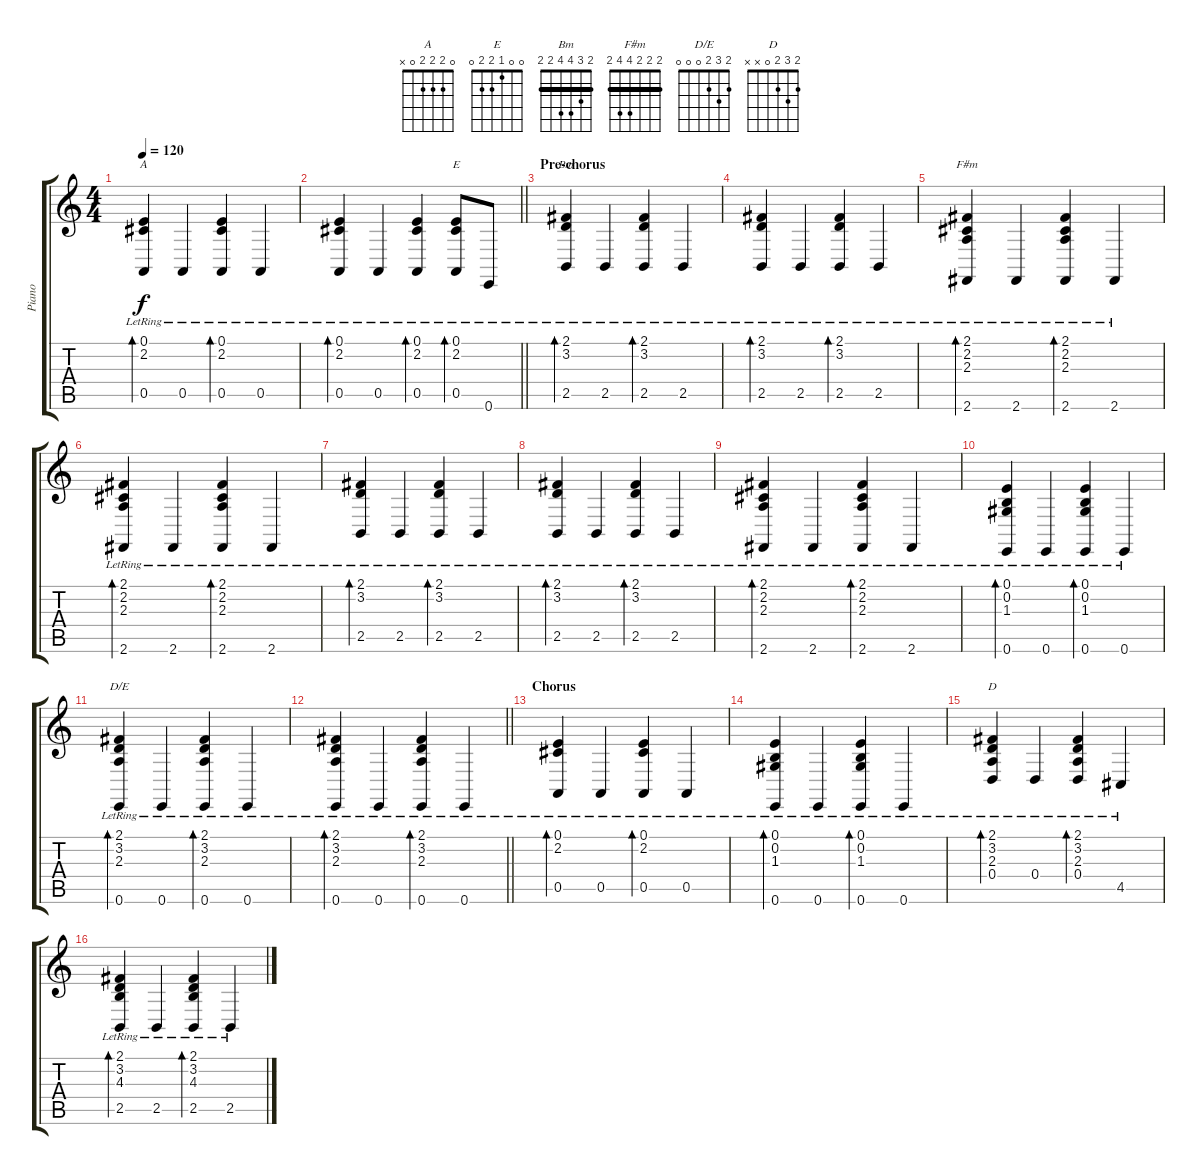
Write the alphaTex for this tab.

\track ("Piano" "Piano") {instrument acousticgrandpiano}
\staff {score tabs}
\tuning (E4 B3 G3 D3 A2 E2) {hide}
\chord ("A" 0 2 2 2 0 x)
\chord ("E" 0 0 1 2 2 0)
\chord ("Bm" 2 3 4 4 2 2) {barre 2}
\chord ("F#m" 2 2 2 4 4 2) {barre 2}
\chord ("D/E" 2 3 2 0 0 0)
\chord ("D" 2 3 2 0 x x)
\ts (4 4)
\tempo 120
\clef g2
\ks c
(0.1{lr} 2.2{lr} 0.5{lr}).4{bd 60 ch "A" dy f} 0.5{lr}.4 (0.1{lr} 2.2{lr} 0.5{lr}).4{bd 60} 0.5{lr}.4 |
\barLineRight lightlight
(0.1{lr} 2.2{lr} 0.5{lr}).4{bd 60} 0.5{lr}.4 (0.1{lr} 2.2{lr} 0.5{lr}).4{bd 60} (0.1{lr} 2.2{lr} 0.5{lr}).8{bd 60 ch "E"} 0.6{lr}.8 |
\section ("" "Pre-chorus")
(2.1{lr} 3.2{lr} 2.5{lr}).4{bd 60 ch "Bm"} 2.5{lr}.4 (2.1{lr} 3.2{lr} 2.5{lr}).4{bd 60} 2.5{lr}.4 |
(2.1{lr} 3.2{lr} 2.5{lr}).4{bd 60} 2.5{lr}.4 (2.1{lr} 3.2{lr} 2.5{lr}).4{bd 60} 2.5{lr}.4 |
(2.1{lr} 2.2{lr} 2.3{lr} 2.6{lr}).4{bd 60 ch "F#m"} 2.6{lr}.4 (2.1{lr} 2.2{lr} 2.3{lr} 2.6{lr}).4{bd 60} 2.6{lr}.4 |
(2.1{lr} 2.2{lr} 2.3{lr} 2.6{lr}).4{bd 60} 2.6{lr}.4 (2.1{lr} 2.2{lr} 2.3{lr} 2.6{lr}).4{bd 60} 2.6{lr}.4 |
(2.1{lr} 3.2{lr} 2.5{lr}).4{bd 60} 2.5{lr}.4 (2.1{lr} 3.2{lr} 2.5{lr}).4{bd 60} 2.5{lr}.4 |
(2.1{lr} 3.2{lr} 2.5{lr}).4{bd 60} 2.5{lr}.4 (2.1{lr} 3.2{lr} 2.5{lr}).4{bd 60} 2.5{lr}.4 |
(2.1{lr} 2.2{lr} 2.3{lr} 2.6{lr}).4{bd 60} 2.6{lr}.4 (2.1{lr} 2.2{lr} 2.3{lr} 2.6{lr}).4{bd 60} 2.6{lr}.4 |
(0.1{lr} 0.2{lr} 1.3{lr} 0.6{lr}).4{bd 60} 0.6{lr}.4 (0.1{lr} 0.2{lr} 1.3{lr} 0.6{lr}).4{bd 60} 0.6{lr}.4 |
(2.1{lr} 3.2{lr} 2.3{lr} 0.6{lr}).4{bd 60 ch "D/E"} 0.6{lr}.4 (2.1{lr} 3.2{lr} 2.3{lr} 0.6{lr}).4{bd 60} 0.6{lr}.4 |
\barLineRight lightlight
(2.1{lr} 3.2{lr} 2.3{lr} 0.6{lr}).4{bd 60} 0.6{lr}.4 (2.1{lr} 3.2{lr} 2.3{lr} 0.6{lr}).4{bd 60} 0.6{lr}.4 |
\section ("" "Chorus")
(0.1{lr} 2.2{lr} 0.5{lr}).4{bd 60} 0.5{lr}.4 (0.1{lr} 2.2{lr} 0.5{lr}).4{bd 60} 0.5{lr}.4 |
(0.1{lr} 0.2{lr} 1.3{lr} 0.6{lr}).4{bd 60} 0.6{lr}.4 (0.1{lr} 0.2{lr} 1.3{lr} 0.6{lr}).4{bd 60} 0.6{lr}.4 |
(2.1{lr} 3.2{lr} 2.3{lr} 0.4{lr}).4{bd 60 ch "D"} 0.4{lr}.4 (2.1{lr} 3.2{lr} 2.3{lr} 0.4{lr}).4{bd 60} 4.5{lr}.4 |
(2.1{lr} 3.2{lr} 4.3{lr} 2.5{lr}).4{bd 60} 2.5{lr}.4 (2.1{lr} 3.2{lr} 4.3{lr} 2.5{lr}).4{bd 60} 2.5{lr}.4
